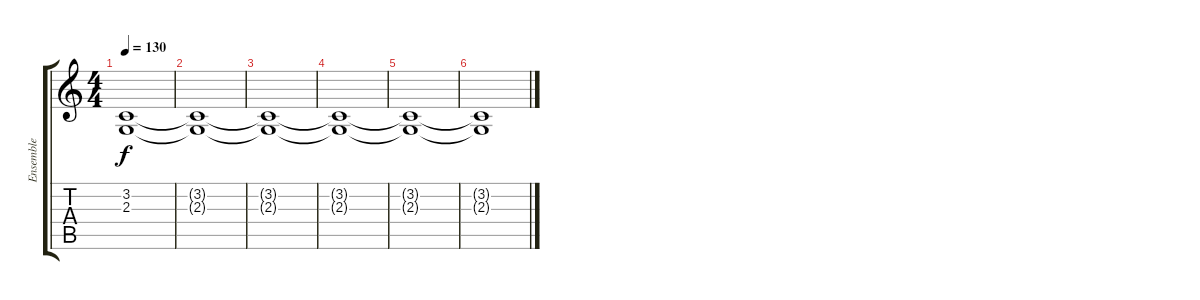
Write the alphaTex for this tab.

\track ("Ensemble" "Ensemble") {instrument stringensemble1}
\staff {score tabs}
\tuning (D4 A3 F3 C3 G2 D2) {hide}
\ts (4 4)
\tempo 130
\clef g2
\ks c
(3.2{t} 2.3{t}).1{dy f} |
(3.2{t} 2.3{t}).1 |
(3.2{t} 2.3{t}).1 |
(3.2{t} 2.3{t}).1 |
(3.2{t} 2.3{t}).1 |
(3.2{t} 2.3{t}).1
